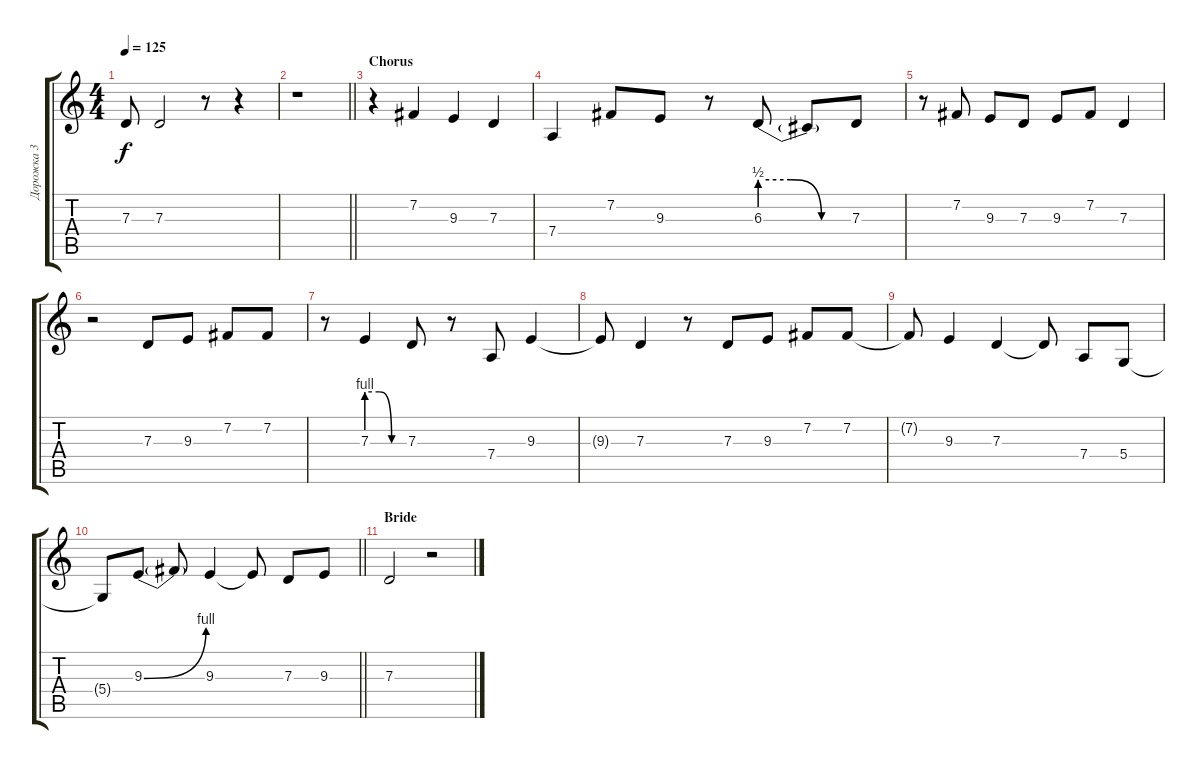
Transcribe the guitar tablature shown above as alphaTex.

\track ("Дорожка 3" "Дорожка 3") {instrument altosax}
\staff {score tabs}
\tuning (E4 B3 G3 D3 A2 E2) {hide}
\ts (4 4)
\tempo 125
\clef g2
\ks c
7.3{t}.8{dy f} 7.3.2 r.8 r.4 |
\barLineRight lightlight
r.1 |
\section ("" "Сhorus")
r.4 7.2.4 9.3.4 7.3.4 |
7.4.4 7.2.8 9.3.8 r.8 6.3{be (custom 0 2 20 2 40 0 60 0)}.8 6.3{t}.8 7.3.8 |
r.8 7.2.8 9.3.8 7.3.8 9.3.8 7.2.8 7.3.4 |
r.2 7.3.8 9.3.8 7.2.8 7.2.8 |
r.8 7.3{be (custom 0 4 20 4 40 0 60 0)}.4 7.3.8 r.8 7.4.8 9.3.4 |
9.3{t}.8 7.3.4 r.8 7.3.8 9.3.8 7.2.8 7.2.8 |
7.2{t}.8 9.3.4 7.3.4 7.3{t}.8 7.4.8 5.4.8 |
\barLineRight lightlight
5.4{t}.8 9.3{be (bend 0 0 60 4)}.8 9.3{t}.8 9.3.4 9.3{t}.8 7.3.8 9.3.8 |
\section ("" "Bride")
7.3.2 r.2
